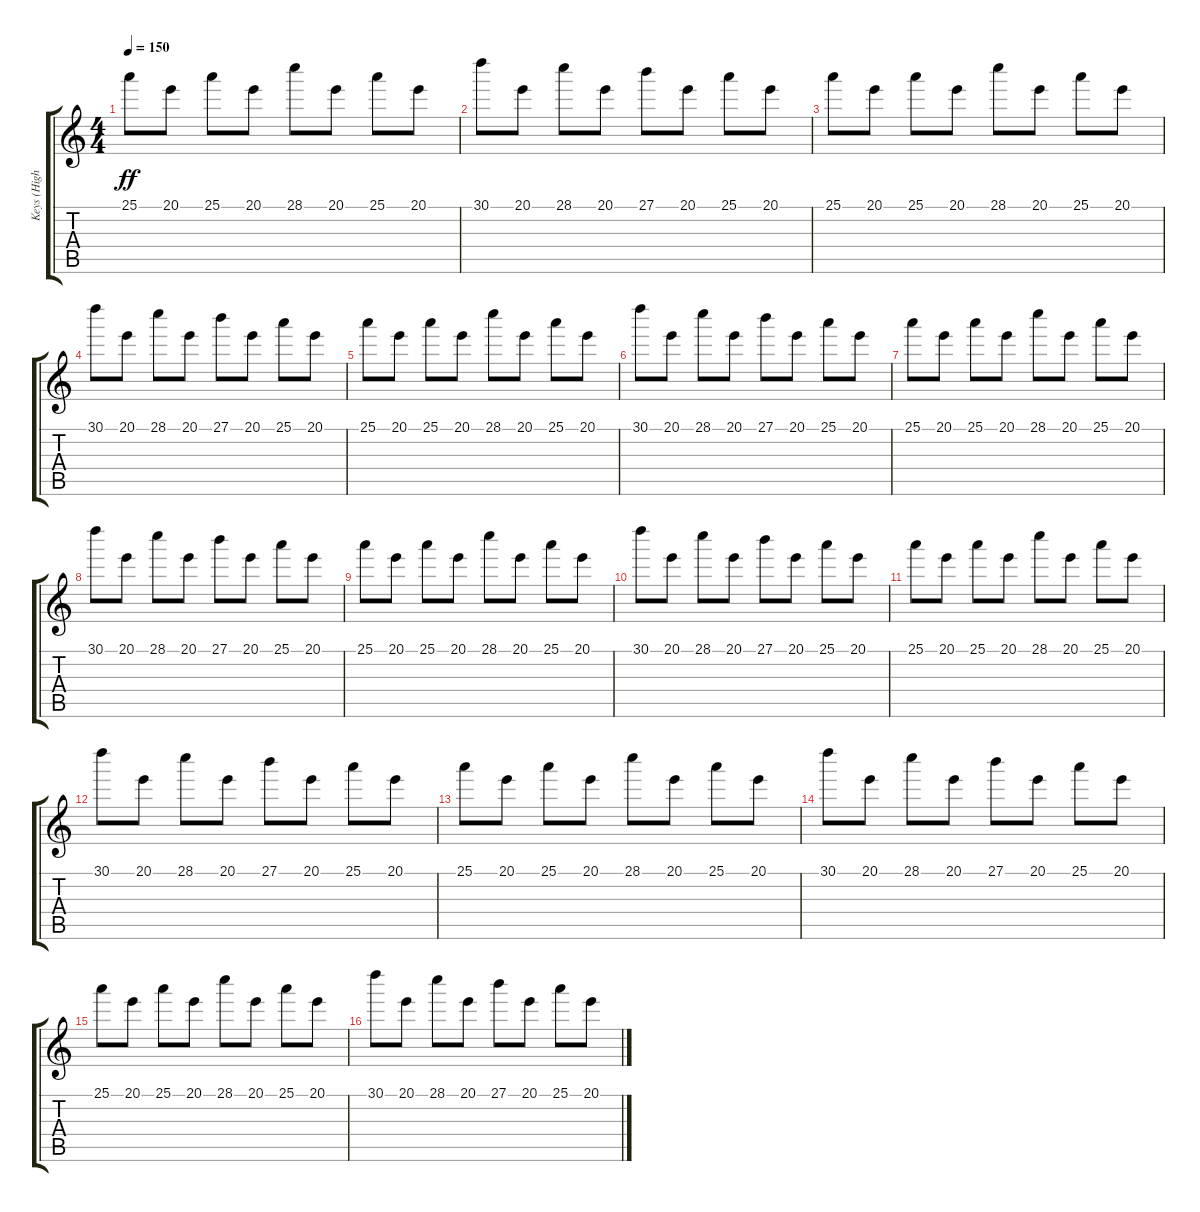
\track ("Keys (High)" "Keys (High") {instrument lead1square}
\staff {score tabs}
\tuning (Ab4 B3 G3 D3 A2 E2) {hide}
\ts (4 4)
\tempo 150
\clef g2
\ks c
25.1.8{dy ff} 20.1.8 25.1.8 20.1.8 28.1.8 20.1.8 25.1.8 20.1.8 |
30.1.8 20.1.8 28.1.8 20.1.8 27.1.8 20.1.8 25.1.8 20.1.8 |
25.1.8 20.1.8 25.1.8 20.1.8 28.1.8 20.1.8 25.1.8 20.1.8 |
30.1.8 20.1.8 28.1.8 20.1.8 27.1.8 20.1.8 25.1.8 20.1.8 |
25.1.8 20.1.8 25.1.8 20.1.8 28.1.8 20.1.8 25.1.8 20.1.8 |
30.1.8 20.1.8 28.1.8 20.1.8 27.1.8 20.1.8 25.1.8 20.1.8 |
25.1.8 20.1.8 25.1.8 20.1.8 28.1.8 20.1.8 25.1.8 20.1.8 |
30.1.8 20.1.8 28.1.8 20.1.8 27.1.8 20.1.8 25.1.8 20.1.8 |
25.1.8 20.1.8 25.1.8 20.1.8 28.1.8 20.1.8 25.1.8 20.1.8 |
30.1.8 20.1.8 28.1.8 20.1.8 27.1.8 20.1.8 25.1.8 20.1.8 |
25.1.8 20.1.8 25.1.8 20.1.8 28.1.8 20.1.8 25.1.8 20.1.8 |
30.1.8 20.1.8 28.1.8 20.1.8 27.1.8 20.1.8 25.1.8 20.1.8 |
25.1.8 20.1.8 25.1.8 20.1.8 28.1.8 20.1.8 25.1.8 20.1.8 |
30.1.8 20.1.8 28.1.8 20.1.8 27.1.8 20.1.8 25.1.8 20.1.8 |
25.1.8 20.1.8 25.1.8 20.1.8 28.1.8 20.1.8 25.1.8 20.1.8 |
30.1.8 20.1.8 28.1.8 20.1.8 27.1.8 20.1.8 25.1.8 20.1.8
